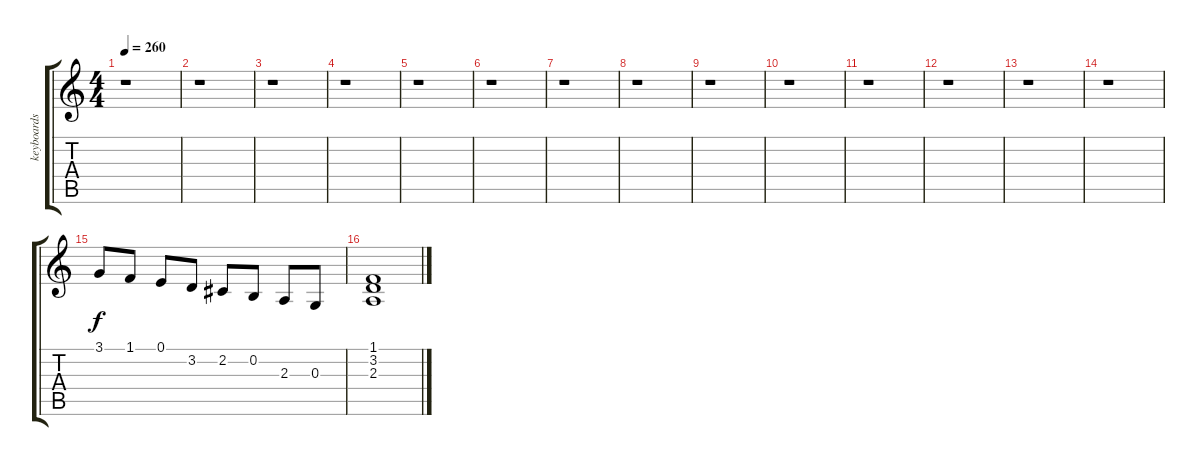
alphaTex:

\track ("keyboards" "keyboards") {instrument rockorgan}
\staff {score tabs}
\tuning (E4 B3 G3 D3 A2 E2) {hide}
\ts (4 4)
\tempo 260
\clef g2
\ks c
r.1{dy f} |
r.1 |
r.1 |
r.1 |
r.1 |
r.1 |
r.1 |
r.1 |
r.1 |
r.1 |
r.1 |
r.1 |
r.1 |
r.1 |
3.1.8 1.1.8 0.1.8 3.2.8 2.2.8 0.2.8 2.3.8 0.3.8 |
(1.1 3.2 2.3).1
